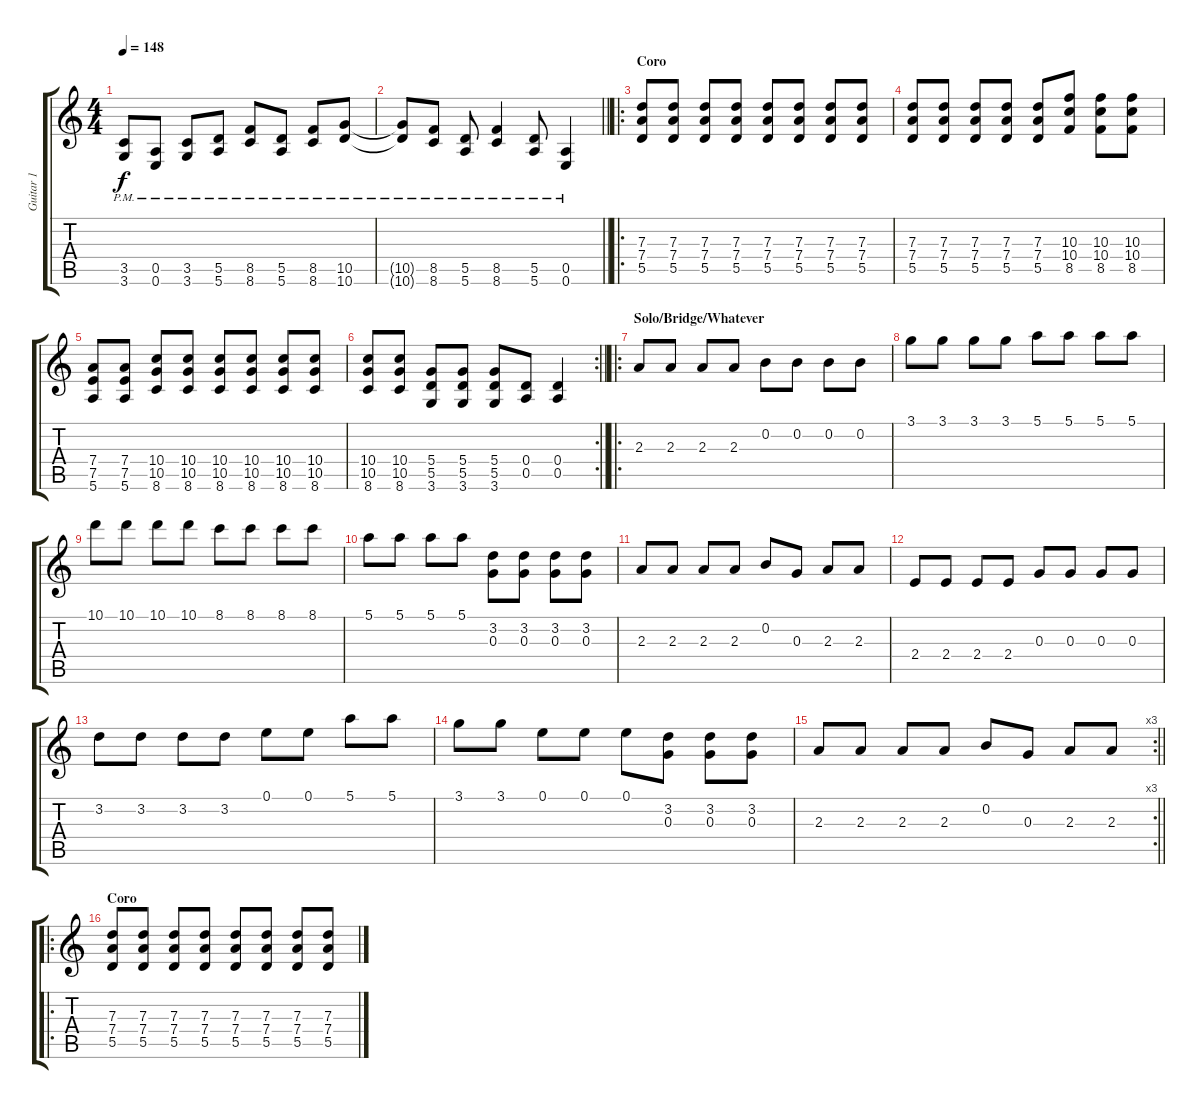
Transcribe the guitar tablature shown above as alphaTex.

\track ("Guitar 1" "Guitar 1") {instrument overdrivenguitar}
\staff {score tabs}
\tuning (E4 B3 G3 D3 A2 E2) {hide}
\ts (4 4)
\tempo 148
\clef g2
\ks c
(3.5{pm} 3.6{pm}).8{dy f} (0.5{pm} 0.6{pm}).8 (3.5{pm} 3.6{pm}).8 (5.5{pm} 5.6{pm}).8 (8.5{pm} 8.6{pm}).8 (5.5{pm} 5.6{pm}).8 (8.5{pm} 8.6{pm}).8 (10.5{pm} 10.6{pm}).8 |
\barLineRight lightlight
(10.5{pm t} 10.6{pm t}).8 (8.5{pm} 8.6{pm}).8 (5.5{pm} 5.6{pm}).8 (8.5{pm} 8.6{pm}).4 (5.5{pm} 5.6{pm}).8 (0.5{pm} 0.6{pm}).4 |
\ro
\section ("" "Coro")
(7.3 7.4 5.5).8 (7.3 7.4 5.5).8 (7.3 7.4 5.5).8 (7.3 7.4 5.5).8 (7.3 7.4 5.5).8 (7.3 7.4 5.5).8 (7.3 7.4 5.5).8 (7.3 7.4 5.5).8 |
(7.3 7.4 5.5).8 (7.3 7.4 5.5).8 (7.3 7.4 5.5).8 (7.3 7.4 5.5).8 (7.3 7.4 5.5).8 (10.3 10.4 8.5).8 (10.3 10.4 8.5).8 (10.3 10.4 8.5).8 |
(7.4 7.5 5.6).8 (7.4 7.5 5.6).8 (10.4 10.5 8.6).8 (10.4 10.5 8.6).8 (10.4 10.5 8.6).8 (10.4 10.5 8.6).8 (10.4 10.5 8.6).8 (10.4 10.5 8.6).8 |
\rc 2
\barLineRight lightlight
(10.4 10.5 8.6).8 (10.4 10.5 8.6).8 (5.4 5.5 3.6).8 (5.4 5.5 3.6).8 (5.4 5.5 3.6).8 (0.4 0.5).8 (0.4 0.5).4 |
\ro
\section ("" "Solo/Bridge/Whatever")
2.3.8 2.3.8 2.3.8 2.3.8 0.2.8 0.2.8 0.2.8 0.2.8 |
3.1.8 3.1.8 3.1.8 3.1.8 5.1.8 5.1.8 5.1.8 5.1.8 |
10.1.8 10.1.8 10.1.8 10.1.8 8.1.8 8.1.8 8.1.8 8.1.8 |
5.1.8 5.1.8 5.1.8 5.1.8 (3.2 0.3).8 (3.2 0.3).8 (3.2 0.3).8 (3.2 0.3).8 |
2.3.8 2.3.8 2.3.8 2.3.8 0.2.8 0.3.8 2.3.8 2.3.8 |
2.4.8 2.4.8 2.4.8 2.4.8 0.3.8 0.3.8 0.3.8 0.3.8 |
3.2.8 3.2.8 3.2.8 3.2.8 0.1.8 0.1.8 5.1.8 5.1.8 |
3.1.8 3.1.8 0.1.8 0.1.8 0.1.8 (3.2 0.3).8 (3.2 0.3).8 (3.2 0.3).8 |
\rc 3
\barLineRight lightlight
2.3.8 2.3.8 2.3.8 2.3.8 0.2.8 0.3.8 2.3.8 2.3.8 |
\ro
\section ("" "Coro")
(7.3 7.4 5.5).8 (7.3 7.4 5.5).8 (7.3 7.4 5.5).8 (7.3 7.4 5.5).8 (7.3 7.4 5.5).8 (7.3 7.4 5.5).8 (7.3 7.4 5.5).8 (7.3 7.4 5.5).8
